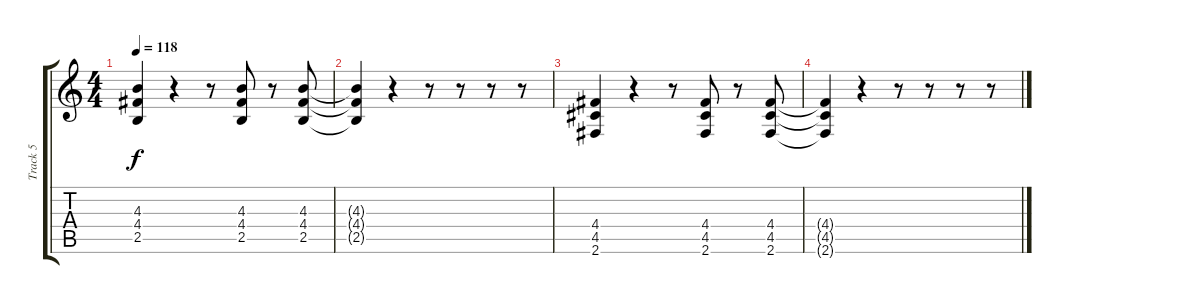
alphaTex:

\track ("Track 5" "Track 5") {instrument overdrivenguitar}
\staff {score tabs}
\tuning (E4 B3 G3 D3 A2 E2) {hide}
\ts (4 4)
\tempo 118
\clef g2
\ks c
(4.3 4.4 2.5).4{dy f} r.4 r.8 (4.3 4.4 2.5).8 r.8 (4.3 4.4 2.5).8 |
(4.3{t} 4.4{t} 2.5{t}).4 r.4 r.8 r.8 r.8 r.8 |
(4.4 4.5 2.6).4 r.4 r.8 (4.4 4.5 2.6).8 r.8 (4.4 4.5 2.6).8 |
(4.4{t} 4.5{t} 2.6{t}).4 r.4 r.8 r.8 r.8 r.8
